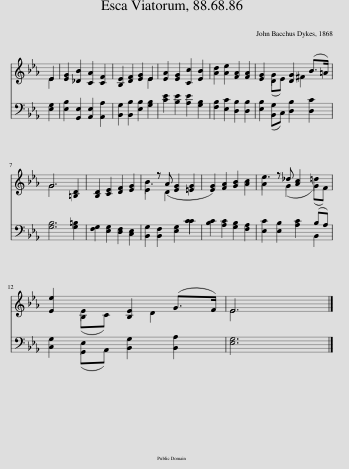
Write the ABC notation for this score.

X:1
%%score ( 1 2 ) ( 3 4 )
L:1/8
M:none
I:linebreak $
K:Eb
V:1 treble
V:2 treble
V:3 bass
V:4 bass
V:1
 E2 | [EG]2 [_DB]2 [CA]2 [CF]2 | [B,E]2 [DF]2 [EG]2 E2 | [EA]2 [EG]2 [Cc]2 [EB]2 | [Ad]2 [Ae]2 [FA]2 [FA]2 | %5
 [EG]2 (DE) [DG]2 (B>=A) |$ G6 [=B,D]2 | [B,D]2 [CE]2 [DF]2 [EG]2 | E2 z A [EG]2 [=EG]2 | [EG]2 [FA]2 [GB]2 [Ac]2 | %10
 A2 z _d [Ac]2 (GF) |$ [Ee]2 (B,C) [B,E]2 (G>F) | E6 |] %13
V:2
 E2 | x8 | x6 E2 | x8 | x8 | %5
 x2 G2 x ^F2 x |$ G6 x2 | x8 | B3 D2 x3 | x8 | %10
 e3 (G2 x =d2) |$ x2 E2 x D2 x | E6 |] %13
V:3
 [E,G,]2 | [E,B,]2 [G,,E,]2 [A,,E,]2 [A,,A,]2 | [B,,G,]2 [B,,B,]2 [E,B,]2 [G,B,]2 | [CE]2 [B,E]2 [A,E]2 [G,B,]2 | [F,B,]2 [E,C]2 [D,B,]2 [D,B,]2 | %5
 [E,B,]2 (B,,C,) [D,B,]2 [D,C]2 |$ [G,B,]6 [G,=B,]2 | [F,G,]2 [E,G,]2 [D,F,]2 [C,E,]2 | [B,,G,]2 [B,,F,]2 [E,G,]2 C2 | [B,C]2 [A,C]2 [G,B,]2 [F,A,]2 | %10
 [E,C]2 [E,B,]2 [A,C]2 (B,A,) |$ [C,G,]2 (G,,A,,) [B,,G,]2 [B,,A,]2 | [E,G,]6 |] %13
V:4
 x2 | x8 | x8 | x8 | x8 | %5
 x2 G,2 x4 |$ x8 | x8 | x6 C2 | x8 | %10
 x6 B,,2 |$ x2 E,2 x4 | x6 |] %13
